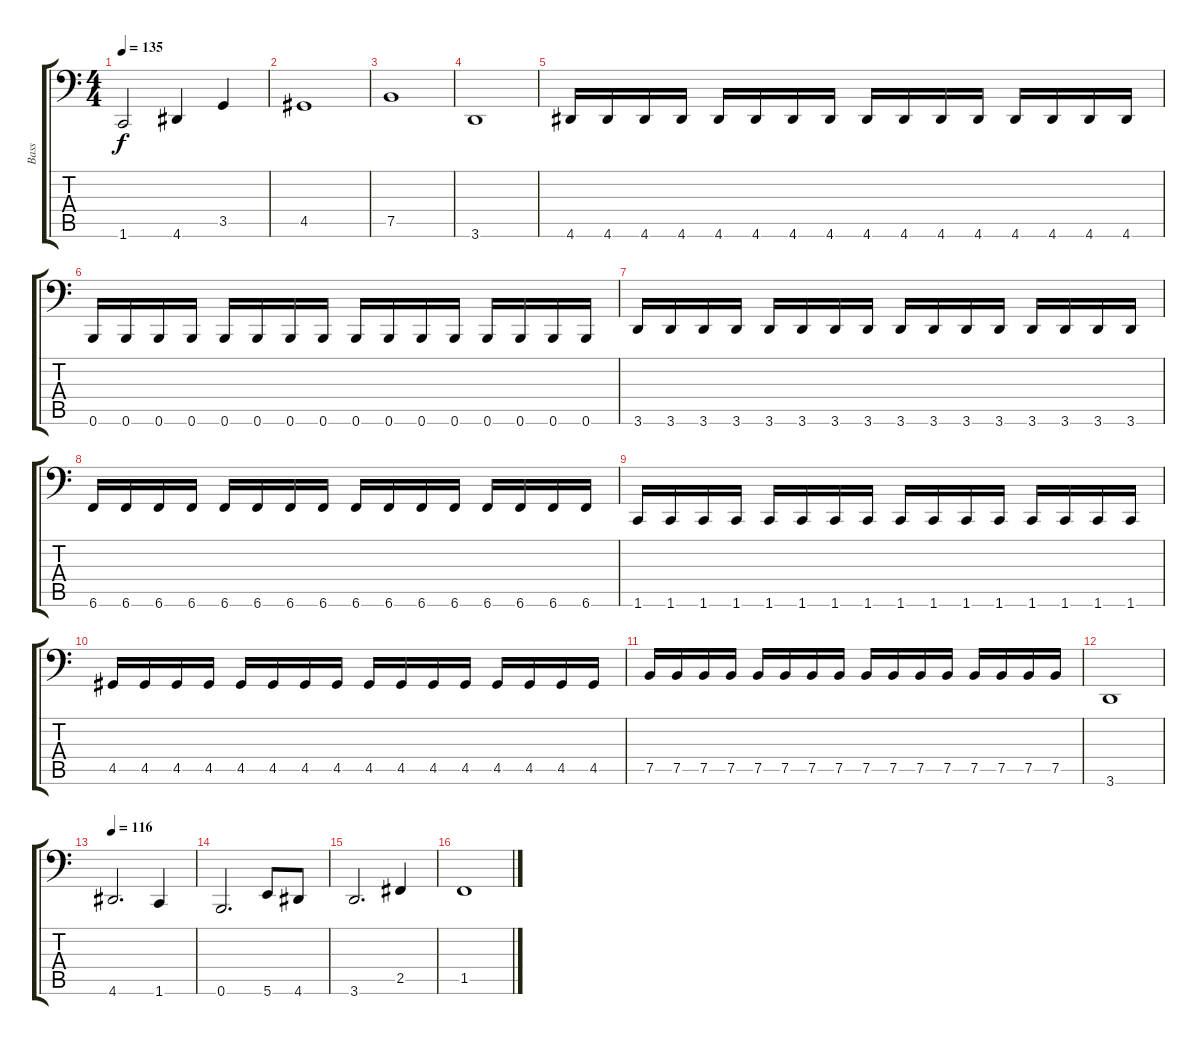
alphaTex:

\track ("Bass" "Bass") {instrument electricbassfinger}
\staff {score tabs}
\tuning (C3 G2 D2 A1 E1 B0) {hide}
\ts (4 4)
\tempo 135
\clef f4
\ks c
1.6.2{dy f} 4.6.4 3.5.4 |
4.5.1 |
7.5.1 |
3.6.1 |
4.6.16 4.6.16 4.6.16 4.6.16 4.6.16 4.6.16 4.6.16 4.6.16 4.6.16 4.6.16 4.6.16 4.6.16 4.6.16 4.6.16 4.6.16 4.6.16 |
0.6.16 0.6.16 0.6.16 0.6.16 0.6.16 0.6.16 0.6.16 0.6.16 0.6.16 0.6.16 0.6.16 0.6.16 0.6.16 0.6.16 0.6.16 0.6.16 |
3.6.16 3.6.16 3.6.16 3.6.16 3.6.16 3.6.16 3.6.16 3.6.16 3.6.16 3.6.16 3.6.16 3.6.16 3.6.16 3.6.16 3.6.16 3.6.16 |
6.6.16 6.6.16 6.6.16 6.6.16 6.6.16 6.6.16 6.6.16 6.6.16 6.6.16 6.6.16 6.6.16 6.6.16 6.6.16 6.6.16 6.6.16 6.6.16 |
1.6.16 1.6.16 1.6.16 1.6.16 1.6.16 1.6.16 1.6.16 1.6.16 1.6.16 1.6.16 1.6.16 1.6.16 1.6.16 1.6.16 1.6.16 1.6.16 |
4.5.16 4.5.16 4.5.16 4.5.16 4.5.16 4.5.16 4.5.16 4.5.16 4.5.16 4.5.16 4.5.16 4.5.16 4.5.16 4.5.16 4.5.16 4.5.16 |
7.5.16 7.5.16 7.5.16 7.5.16 7.5.16 7.5.16 7.5.16 7.5.16 7.5.16 7.5.16 7.5.16 7.5.16 7.5.16 7.5.16 7.5.16 7.5.16 |
3.6.1 |
\tempo 116
4.6.2{d} 1.6.4 |
0.6.2{d} 5.6.8 4.6.8 |
3.6.2{d} 2.5.4 |
1.5.1
